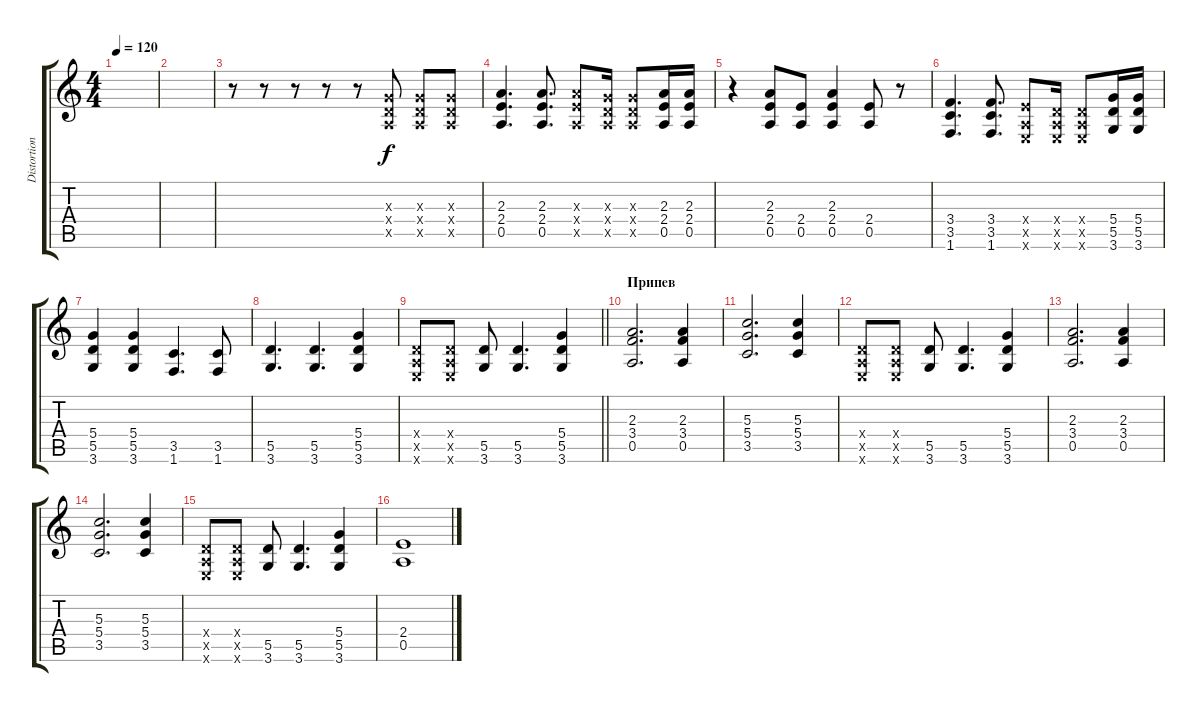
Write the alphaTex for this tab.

\track ("Distortion" "Distortion") {instrument distortionguitar}
\staff {score tabs}
\tuning (E4 B3 G3 D3 A2 E2) {hide}
\ts (4 4)
\tempo 120
\clef g2
\ks c
|
|
r.8 r.8 r.8 r.8 r.8 (0.3{x} 0.4{x} 0.5{x}).8 (0.3{x} 0.4{x} 0.5{x}).8 (0.3{x} 0.4{x} 0.5{x}).8 |
(2.3 2.4 0.5).4{d} (2.3 2.4 0.5).8{d} (2.3{x} 2.4{x} 0.5{x}).8 (0.3{x} 0.4{x} 0.5{x}).16 (0.3{x} 0.4{x} 0.5{x}).8 (2.3 2.4 0.5).16 (2.3 2.4 0.5).16 |
r.4 (2.3 2.4 0.5).8 (2.4 0.5).8 (2.3 2.4 0.5).4 (2.4 0.5).8 r.8 |
(3.4 3.5 1.6).4{d} (3.4 3.5 1.6).8{d} (2.4{x} 0.5{x} 0.6{x}).8 (0.4{x} 0.5{x} 0.6{x}).16 (0.4{x} 0.5{x} 0.6{x}).8 (5.4 5.5 3.6).16 (5.4 5.5 3.6).16 |
(5.4 5.5 3.6).4 (5.4 5.5 3.6).4 (3.5 1.6).4{d} (3.5 1.6).8 |
(5.5 3.6).4{d} (5.5 3.6).4{d} (5.4 5.5 3.6).4 |
\barLineRight lightlight
(0.4{x} 0.5{x} 0.6{x}).8 (0.4{x} 0.5{x} 0.6{x}).8 (5.5 3.6).8 (5.5 3.6).4{d} (5.4 5.5 3.6).4 |
\section ("" "Припев")
(2.3 3.4 0.5).2{d} (2.3 3.4 0.5).4 |
(5.3 5.4 3.5).2{d} (5.3 5.4 3.5).4 |
(0.4{x} 0.5{x} 0.6{x}).8 (0.4{x} 0.5{x} 0.6{x}).8 (5.5 3.6).8 (5.5 3.6).4{d} (5.4 5.5 3.6).4 |
(2.3 3.4 0.5).2{d} (2.3 3.4 0.5).4 |
(5.3 5.4 3.5).2{d} (5.3 5.4 3.5).4 |
(0.4{x} 0.5{x} 0.6{x}).8 (0.4{x} 0.5{x} 0.6{x}).8 (5.5 3.6).8 (5.5 3.6).4{d} (5.4 5.5 3.6).4 |
(2.4 0.5).1
